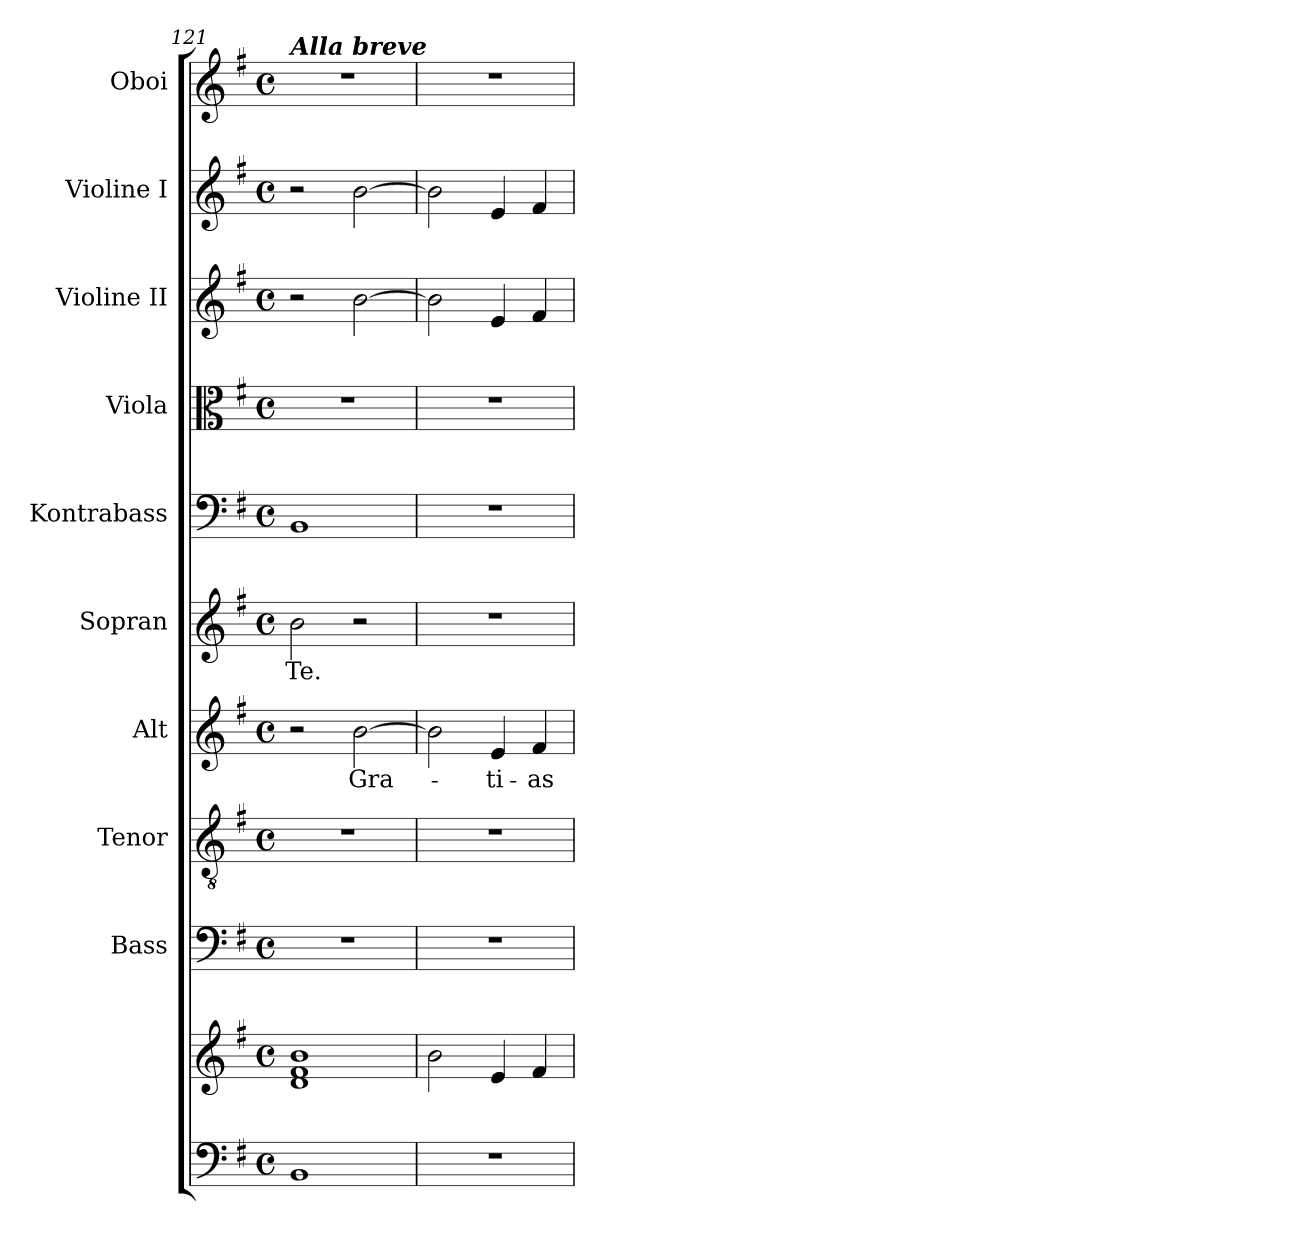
**kern	**kern	**kern	**kern	**kern	**text	**kern	**text	**kern	**kern	**kern	**kern	**kern
*part10	*part10	*part9	*part8	*part7	*part7	*part6	*part6	*part5	*part4	*part3	*part2	*part1
*staff11	*staff10	*staff9	*staff8	*staff7	*staff7	*staff6	*staff6	*staff5	*staff4	*staff3	*staff2	*staff1
*	*	*I"Bass	*I"Tenor	*I"Alt	*	*I"Sopran	*	*I"Kontrabass	*I"Viola	*I"Violine II	*I"Violine I	*I"Oboi
*	*	*I'B.	*I'T.	*I'A.	*	*I'S.	*	*I'Kb.	*I'Vla.	*I'Vl. II	*I'Vl. I	*I'Ob.
*clefF4	*clefG2	*clefF4	*clefGv2	*clefG2	*	*clefG2	*	*clefF4	*clefC3	*clefG2	*clefG2	*clefG2
*	*	*	*	*	*	*	*	*ITrd7c12	*	*	*	*
*k[f#]	*k[f#]	*k[f#]	*k[f#]	*k[f#]	*	*k[f#]	*	*k[f#]	*k[f#]	*k[f#]	*k[f#]	*k[f#]
*G:	*G:	*G:	*G:	*G:	*	*G:	*	*G:	*G:	*G:	*G:	*G:
*M4/4	*M4/4	*M4/4	*M4/4	*M4/4	*	*M4/4	*	*M4/4	*M4/4	*M4/4	*M4/4	*M4/4
*met(c)	*met(c)	*met(c)	*met(c)	*met(c)	*	*met(c)	*	*met(c)	*met(c)	*met(c)	*met(c)	*met(c)
=121	=121	=121	=121	=121	=121	=121	=121	=121	=121	=121	=121	=121
!	!	!	!	!	!	!	!	!	!	!	!	!LO:TX:a:Bi:t=Alla breve
!	!	!	!	!	!	!	!LO:LY:b	!	!	!	!	!
1BB	1d 1f# 1b	1r	1r	2r	.	2b\	Te.	1BBB	1r	2r	2r	1r
!	!	!	!	!	!LO:LY:b	!	!	!	!	!	!	!
.	.	.	.	[2b\	Gra-	2r	.	.	.	[2b\	[2b\	.
=122	=122	=122	=122	=122	=122	=122	=122	=122	=122	=122	=122	=122
1r	2b\	1r	1r	2b\]	.	1r	.	1r	1r	2b\]	2b\]	1r
!	!	!	!	!	!LO:LY:b	!	!	!	!	!	!	!
.	4e/	.	.	4e/	-ti-	.	.	.	.	4e/	4e/	.
!	!	!	!	!	!LO:LY:b	!	!	!	!	!	!	!
.	4f#/	.	.	4f#/	-as	.	.	.	.	4f#/	4f#/	.
=	=	=	=	=	=	=	=	=	=	=	=	=
*-	*-	*-	*-	*-	*-	*-	*-	*-	*-	*-	*-	*-
